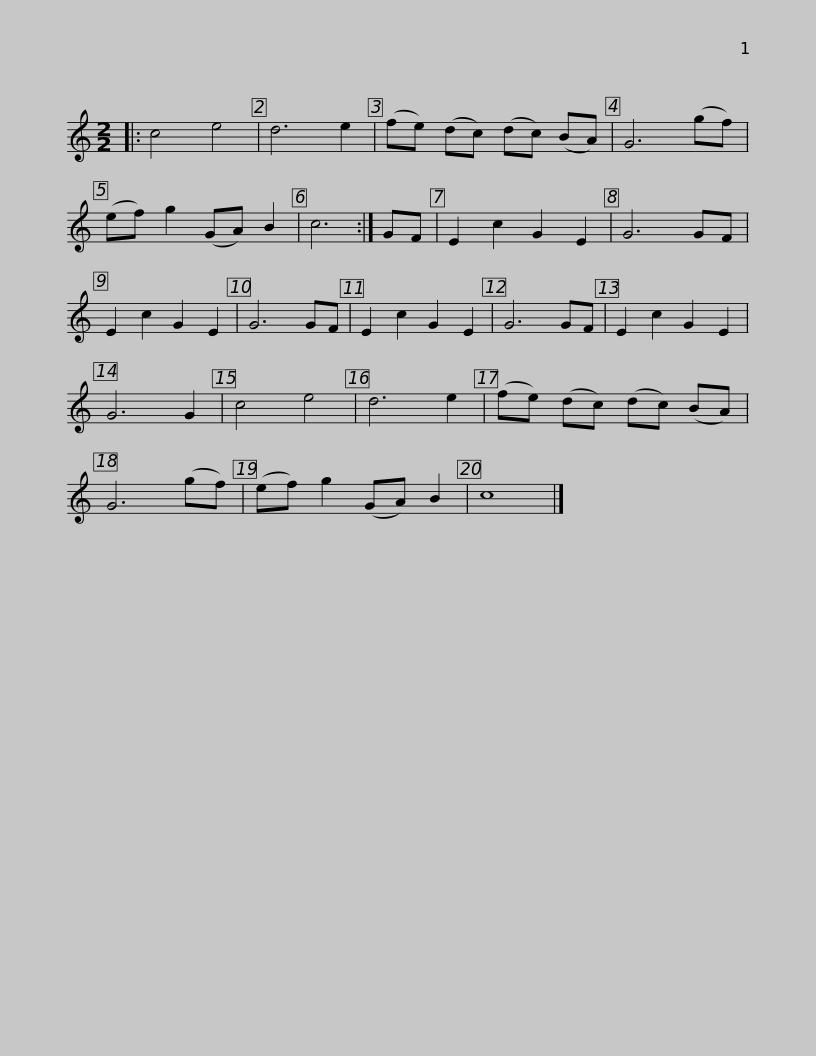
X:1
L:1/8
M:2/2
I:linebreak $
K:C
V:1 treble
V:1
|: c4 e4 | d6 e2 | (fe) (dc) (dc) (BA) | G6 (gf) | (ef) g2 (GA) B2 | %5
 c6 :| GF | E2 c2 G2 E2 | G6 GF | E2 c2 G2 E2 |$ %10
 G6 GF | E2 c2 G2 E2 | G6 GF | E2 c2 G2 E2 | G6 G2 | %15
 c4 e4 | d6 e2 | (fe) (dc) (dc) (BA) | G6 (gf) | (ef) g2 (GA) B2 | %20
 c8 |] %21
